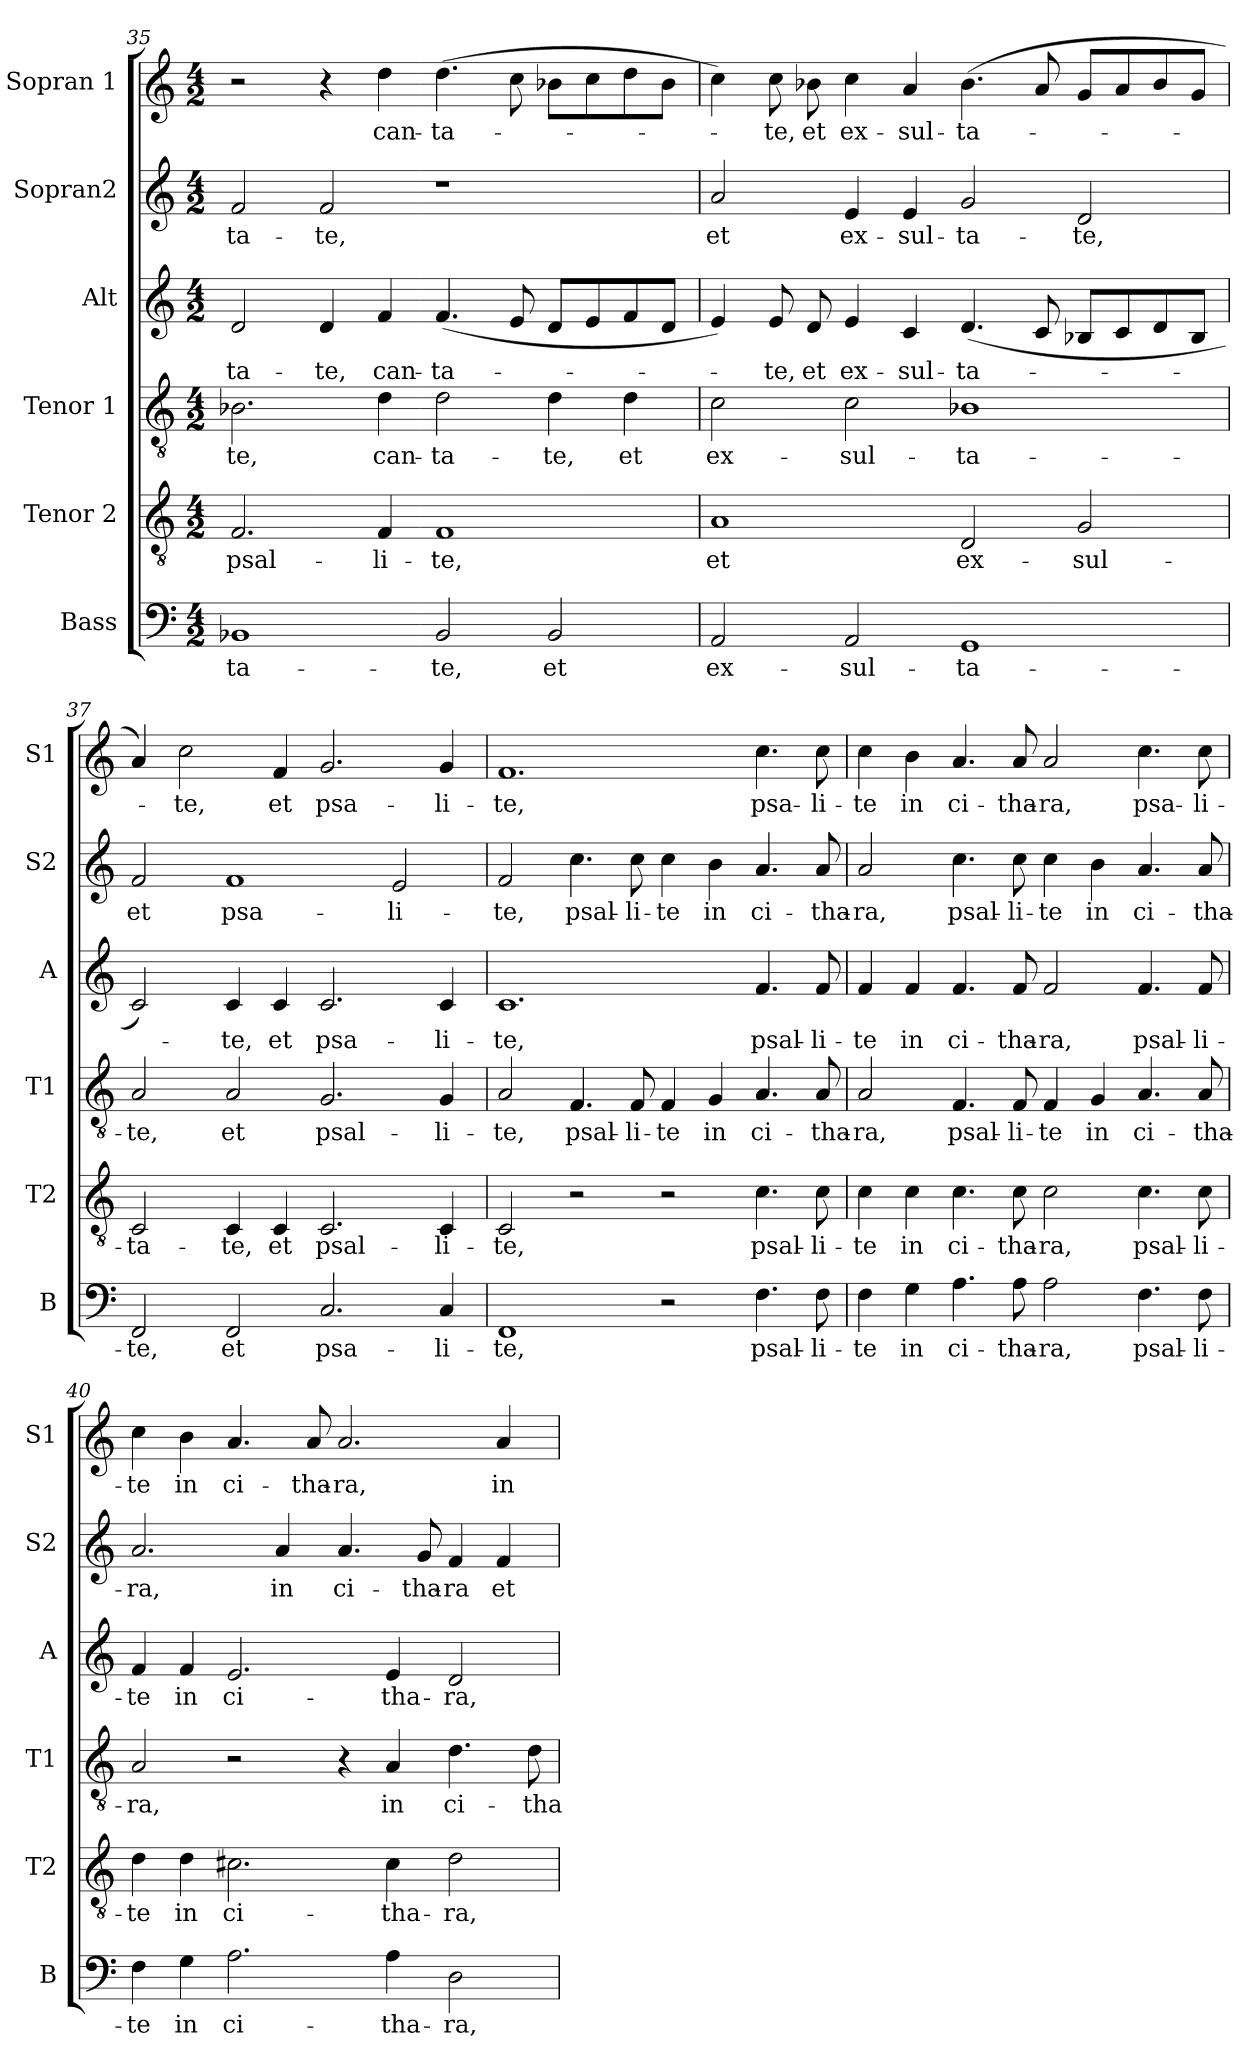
**kern	**text	**kern	**text	**kern	**text	**kern	**text	**kern	**text	**kern	**text
*part6	*part6	*part5	*part5	*part4	*part4	*part3	*part3	*part2	*part2	*part1	*part1
*staff6	*staff6	*staff5	*staff5	*staff4	*staff4	*staff3	*staff3	*staff2	*staff2	*staff1	*staff1
*I"Bass	*	*I"Tenor 2	*	*I"Tenor 1	*	*I"Alt	*	*I"Sopran2	*	*I"Sopran 1	*
*I'B	*	*I'T2	*	*I'T1	*	*I'A	*	*I'S2	*	*I'S1	*
!!LO:PB:g=z
*clefF4	*	*clefGv2	*	*clefGv2	*	*clefG2	*	*clefG2	*	*clefG2	*
*k[]	*	*k[]	*	*k[]	*	*k[]	*	*k[]	*	*k[]	*
*M4/2	*	*M4/2	*	*M4/2	*	*M4/2	*	*M4/2	*	*M4/2	*
=35	=35	=35	=35	=35	=35	=35	=35	=35	=35	=35	=35
!	!LO:LY:b	!	!LO:LY:b	!	!LO:LY:b	!	!LO:LY:b	!	!LO:LY:b	!	!
1BB-X	-ta-	2.F/	psal-	2.B-X\	-te,	2d/	-ta-	2f/	-ta-	2r	.
!	!	!	!	!	!	!	!LO:LY:b	!	!LO:LY:b	!	!
.	.	.	.	.	.	4d/	-te,	2f/	-te,	4r	.
!	!	!	!LO:LY:b	!	!LO:LY:b	!	!LO:LY:b	!	!	!	!LO:LY:b
.	.	4F/	-li-	4d\	can-	4f/	can-	.	.	4dd\	can-
!	!LO:LY:b	!	!LO:LY:b	!	!LO:LY:b	!	!LO:LY:b	!	!	!	!LO:LY:b
2BB-/	-te,	1F	-te,	2d\	-ta-	(<4.f/	-ta-	1r	.	(>4.dd\	-ta-
.	.	.	.	.	.	8e/	.	.	.	8cc\	.
!	!LO:LY:b	!	!	!	!LO:LY:b	!	!	!	!	!	!
2BB-/	et	.	.	4d\	-te,	8d/L	.	.	.	8b-X\L	.
.	.	.	.	.	.	8e/	.	.	.	8cc\	.
!	!	!	!	!	!LO:LY:b	!	!	!	!	!	!
.	.	.	.	4d\	et	8f/	.	.	.	8dd\	.
.	.	.	.	.	.	8d/J	.	.	.	8b-\J	.
=36'	=36'	=36'	=36'	=36'	=36'	=36'	=36'	=36'	=36'	=36'	=36'
!	!LO:LY:b	!	!LO:LY:b	!	!LO:LY:b	!	!	!	!LO:LY:b	!	!
2AA/	ex-	1A	et	2c\	ex-	4e/)	.	2a/	et	4cc\)	.
!	!	!	!	!	!	!	!LO:LY:b	!	!	!	!LO:LY:b
.	.	.	.	.	.	8e/	-te,	.	.	8cc\	-te,
!	!	!	!	!	!	!	!LO:LY:b	!	!	!	!LO:LY:b
.	.	.	.	.	.	8d/	et	.	.	8b-X\	et
!	!LO:LY:b	!	!	!	!LO:LY:b	!	!LO:LY:b	!	!LO:LY:b	!	!LO:LY:b
2AA/	-sul-	.	.	2c\	-sul-	4e/	ex-	4e/	ex-	4cc\	ex-
!	!	!	!	!	!	!	!LO:LY:b	!	!LO:LY:b	!	!LO:LY:b
.	.	.	.	.	.	4c/	-sul-	4e/	-sul-	4a/	-sul-
!	!LO:LY:b	!	!LO:LY:b	!	!LO:LY:b	!	!LO:LY:b	!	!LO:LY:b	!	!LO:LY:b
1GG	-ta-	2D/	ex-	1B-X	-ta-	(<4.d/	-ta-	2g/	-ta-	(>4.b-\	-ta-
.	.	.	.	.	.	8c/	.	.	.	8a/	.
!	!	!	!LO:LY:b	!	!	!	!	!	!LO:LY:b	!	!
.	.	2G/	-sul-	.	.	8B-X/L	.	2d/	-te,	8g/L	.
.	.	.	.	.	.	8c/	.	.	.	8a/	.
.	.	.	.	.	.	8d/	.	.	.	8b-/	.
.	.	.	.	.	.	8B-/J	.	.	.	8g/J	.
=37'	=37'	=37'	=37'	=37'	=37'	=37'	=37'	=37'	=37'	=37'	=37'
!	!LO:LY:b	!	!LO:LY:b	!	!LO:LY:b	!	!	!	!LO:LY:b	!	!
2FF/	-te,	2C/	-ta-	2A/	-te,	2c/)	.	2f/	et	4a/)	.
!	!	!	!	!	!	!	!	!	!	!	!LO:LY:b
.	.	.	.	.	.	.	.	.	.	2cc\	te,
!	!LO:LY:b	!	!LO:LY:b	!	!LO:LY:b	!	!LO:LY:b	!	!LO:LY:b	!	!
2FF/	et	4C/	-te,	2A/	et	4c/	te,	1f	psa-	.	.
!	!	!	!LO:LY:b	!	!	!	!LO:LY:b	!	!	!	!LO:LY:b
.	.	4C/	et	.	.	4c/	et	.	.	4f/	et
!	!LO:LY:b	!	!LO:LY:b	!	!LO:LY:b	!	!LO:LY:b	!	!	!	!LO:LY:b
2.C/	psa-	2.C/	psal-	2.G/	psal-	2.c/	psa-	.	.	2.g/	psa-
!	!	!	!	!	!	!	!	!	!LO:LY:b	!	!
.	.	.	.	.	.	.	.	2e/	-li-	.	.
!	!LO:LY:b	!	!LO:LY:b	!	!LO:LY:b	!	!LO:LY:b	!	!	!	!LO:LY:b
4C/	-li-	4C/	-li-	4G/	-li-	4c/	-li-	.	.	4g/	-li-
!!LO:LB:g=z
=38'	=38'	=38'	=38'	=38'	=38'	=38'	=38'	=38'	=38'	=38'	=38'
!	!LO:LY:b	!	!LO:LY:b	!	!LO:LY:b	!	!LO:LY:b	!	!LO:LY:b	!	!LO:LY:b
1FF	-te,	2C/	-te,	2A/	-te,	1.c	-te,	2f/	-te,	1.f	-te,
!	!	!	!	!	!LO:LY:b	!	!	!	!LO:LY:b	!	!
.	.	2r	.	4.F/	psal-	.	.	4.cc\	psal-	.	.
!	!	!	!	!	!LO:LY:b	!	!	!	!LO:LY:b	!	!
.	.	.	.	8F/	-li-	.	.	8cc\	-li-	.	.
!	!	!	!	!	!LO:LY:b	!	!	!	!LO:LY:b	!	!
2r	.	2r	.	4F/	-te	.	.	4cc\	-te	.	.
!	!	!	!	!	!LO:LY:b	!	!	!	!LO:LY:b	!	!
.	.	.	.	4G/	in	.	.	4b\	in	.	.
!	!LO:LY:b	!	!LO:LY:b	!	!LO:LY:b	!	!LO:LY:b	!	!LO:LY:b	!	!LO:LY:b
4.F\	psal-	4.c\	psal-	4.A/	ci-	4.f/	psal-	4.a/	ci-	4.cc\	psa-
!	!LO:LY:b	!	!LO:LY:b	!	!LO:LY:b	!	!LO:LY:b	!	!LO:LY:b	!	!LO:LY:b
8F\	-li-	8c\	-li-	8A/	-tha-	8f/	-li-	8a/	-tha-	8cc\	-li-
=39'	=39'	=39'	=39'	=39'	=39'	=39'	=39'	=39'	=39'	=39'	=39'
!	!LO:LY:b	!	!LO:LY:b	!	!LO:LY:b	!	!LO:LY:b	!	!LO:LY:b	!	!LO:LY:b
4F\	-te	4c\	-te	2A/	-ra,	4f/	-te	2a/	-ra,	4cc\	-te
!	!LO:LY:b	!	!LO:LY:b	!	!	!	!LO:LY:b	!	!	!	!LO:LY:b
4G\	in	4c\	in	.	.	4f/	in	.	.	4b\	in
!	!LO:LY:b	!	!LO:LY:b	!	!LO:LY:b	!	!LO:LY:b	!	!LO:LY:b	!	!LO:LY:b
4.A\	ci-	4.c\	ci-	4.F/	psal-	4.f/	ci-	4.cc\	psal-	4.a/	ci-
!	!LO:LY:b	!	!LO:LY:b	!	!LO:LY:b	!	!LO:LY:b	!	!LO:LY:b	!	!LO:LY:b
8A\	-tha-	8c\	-tha-	8F/	-li-	8f/	-tha-	8cc\	-li-	8a/	-tha-
!	!LO:LY:b	!	!LO:LY:b	!	!LO:LY:b	!	!LO:LY:b	!	!LO:LY:b	!	!LO:LY:b
2A\	-ra,	2c\	-ra,	4F/	-te	2f/	-ra,	4cc\	-te	2a/	-ra,
!	!	!	!	!	!LO:LY:b	!	!	!	!LO:LY:b	!	!
.	.	.	.	4G/	in	.	.	4b\	in	.	.
!	!LO:LY:b	!	!LO:LY:b	!	!LO:LY:b	!	!LO:LY:b	!	!LO:LY:b	!	!LO:LY:b
4.F\	psal-	4.c\	psal-	4.A/	ci-	4.f/	psal-	4.a/	ci-	4.cc\	psa-
!	!LO:LY:b	!	!LO:LY:b	!	!LO:LY:b	!	!LO:LY:b	!	!LO:LY:b	!	!LO:LY:b
8F\	-li-	8c\	-li-	8A/	-tha-	8f/	-li-	8a/	-tha-	8cc\	-li-
=40'	=40'	=40'	=40'	=40'	=40'	=40'	=40'	=40'	=40'	=40'	=40'
!	!LO:LY:b	!	!LO:LY:b	!	!LO:LY:b	!	!LO:LY:b	!	!LO:LY:b	!	!LO:LY:b
4F\	-te	4d\	-te	2A/	-ra,	4f/	-te	2.a/	-ra,	4cc\	-te
!	!LO:LY:b	!	!LO:LY:b	!	!	!	!LO:LY:b	!	!	!	!LO:LY:b
4G\	in	4d\	in	.	.	4f/	in	.	.	4b\	in
!	!LO:LY:b	!	!LO:LY:b	!	!	!	!LO:LY:b	!	!	!	!LO:LY:b
2.A\	ci-	2.c#X\	ci-	2r	.	2.e/	ci-	.	.	4.a/	ci-
!	!	!	!	!	!	!	!	!	!LO:LY:b	!	!
.	.	.	.	.	.	.	.	4a/	in	.	.
!	!	!	!	!	!	!	!	!	!	!	!LO:LY:b
.	.	.	.	.	.	.	.	.	.	8a/	-tha-
!	!	!	!	!	!	!	!	!	!LO:LY:b	!	!LO:LY:b
.	.	.	.	4r	.	.	.	4.a/	ci-	2.a/	-ra,
!	!LO:LY:b	!	!LO:LY:b	!	!LO:LY:b	!	!LO:LY:b	!	!	!	!
4A\	-tha-	4c#\	-tha-	4A/	in	4e/	-tha-	.	.	.	.
!	!	!	!	!	!	!	!	!	!LO:LY:b	!	!
.	.	.	.	.	.	.	.	8g/	-tha-	.	.
!	!LO:LY:b	!	!LO:LY:b	!	!LO:LY:b	!	!LO:LY:b	!	!LO:LY:b	!	!
2D\	-ra,	2d\	-ra,	4.d\	ci-	2d/	-ra,	4f/	-ra	.	.
!	!	!	!	!	!	!	!	!	!LO:LY:b	!	!LO:LY:b
.	.	.	.	.	.	.	.	4f/	et	4a/	in
!	!	!	!	!	!LO:LY:b	!	!	!	!	!	!
.	.	.	.	8d\	-tha-	.	.	.	.	.	.
='	='	='	='	='	='	='	='	='	='	='	='
*-	*-	*-	*-	*-	*-	*-	*-	*-	*-	*-	*-
